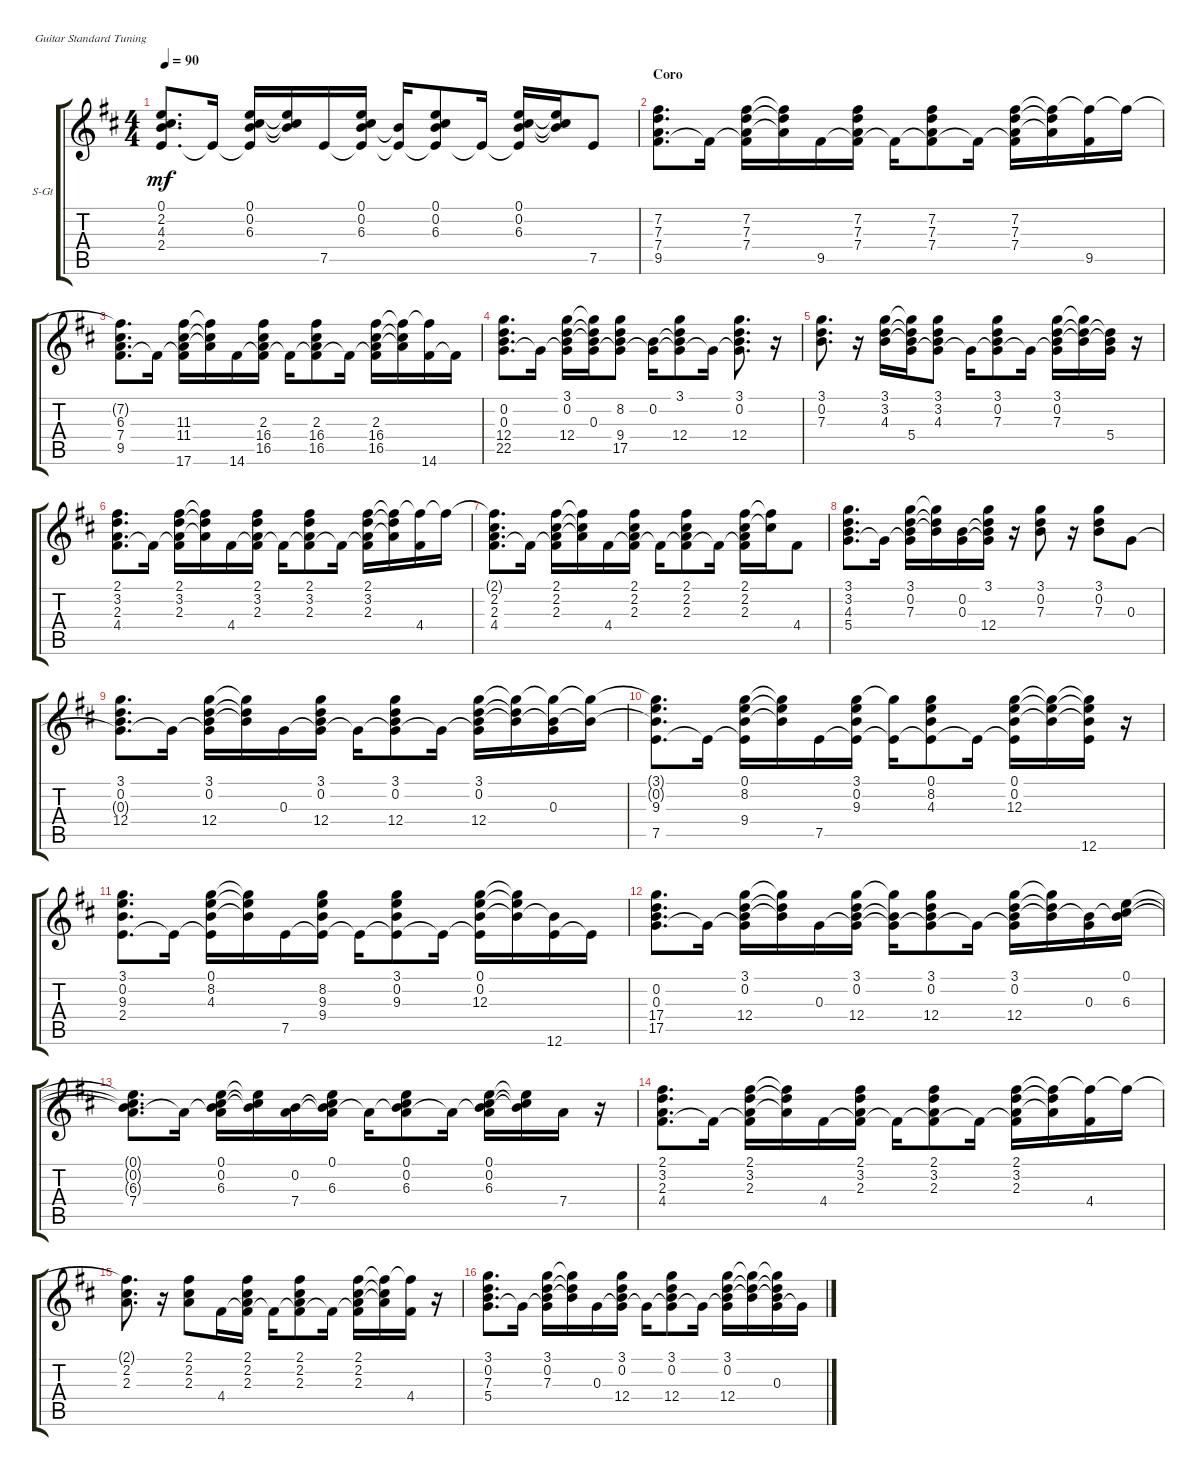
\defaultSystemsLayout 4
\bracketExtendMode groupsimilarinstruments
\firstSystemTrackNameOrientation horizontal
\otherSystemsTrackNameOrientation horizontal
\track ("Steel Guitar" "S-Gt") {multiBarRest instrument acousticguitarsteel}
\staff {score tabs}
\tuning (E4 B3 G3 D3 A2 E2)
\ts (4 4)
\tempo 90
\clef g2
\scale
0.333333
\ks d
(2.4 4.3 2.2 0.1).8{d dy mf} 2.4{t}.16 (2.4{t} 6.3 0.2 0.1).16 (6.3{t} 0.2{t} 0.1{t}).16 7.5.16 (7.5{t} 6.3 0.2 0.1).16 (7.5{t} 0.2{t}).16 (7.5{t} 6.3 0.2 0.1).8 7.5{t}.16 (7.5{t} 6.3 0.2 0.1).16 (6.3{t} 0.2{t} 0.1{t}).16 7.5.8 |
\section ("" "Coro")
\scale
0.333333 (9.5 7.4 7.3 7.2).8{d} 9.5{t}.16 (9.5{t} 7.4 7.3 7.2).16 (7.4{t} 7.3{t} 7.2{t}).16 9.5.16 (9.5{t} 7.4 7.3 7.2).16 9.5{t}.16 (9.5{t} 7.4 7.3 7.2).8 9.5{t}.16 (9.5{t} 7.4 7.3 7.2).16 (7.4{t} 7.3{t} 7.2{t}).16 (9.5 7.2{t}).16 7.2{t}.16 |
\scale
0.333333 (9.5 7.4 6.3 7.2{t}).8{d} 9.5{t}.16 (17.6 9.5{t} 11.4 11.3).16 (17.6{t} 11.4{t} 11.3{t}).16 14.6.16 (14.6{t} 16.5 16.4 2.3).16 14.6{t}.16 (14.6{t} 16.5 16.4 2.3).8 14.6{t}.16 (14.6{t} 16.5 16.4 2.3).16 (16.5{t} 16.4{t} 2.3{t}).16 (14.6 16.4{t}).16 14.6{t}.16 |
\scale
0.333333 (22.5 12.4 0.3 0.2).8{d} 0.3{t}.16 (12.4 0.3{t} 0.2 3.1).16 (12.4{t} 0.3 0.2{t} 3.1{t}).16 (17.5 9.4 0.3{t} 8.2).8 (0.3{t} 0.2).16 (12.4 0.3{t} 0.2{t} 3.1).8 0.3{t}.16 (12.4 0.3{t} 0.2 3.1).8{d} r.16 |
\scale
0.333333 (7.3 0.2 3.1).8{d} r.16 (4.3 3.2 3.1).16 (5.4 4.3{t} 3.2{t} 3.1{t}).16 (5.4{t} 4.3 3.2 3.1).8 5.4{t}.16 (5.4{t} 7.3 0.2 3.1).8 5.4{t}.16 (5.4{t} 7.3 0.2 3.1).16 (7.3{t} 0.2{t} 3.1{t}).16 (5.4 7.3{t} 0.2{t}).16 r.16 |
\scale
0.333333 (4.4 2.3 3.2 2.1).8{d} 4.4{t}.16 (4.4{t} 2.3 3.2 2.1).16 (2.3{t} 3.2{t} 2.1{t}).16 4.4.16 (4.4{t} 2.3 3.2 2.1).16 4.4{t}.16 (4.4{t} 2.3 3.2 2.1).8 4.4{t}.16 (4.4{t} 2.3 3.2 2.1).16 (2.3{t} 3.2{t} 2.1{t}).16 (4.4 2.1{t}).16 2.1{t}.16 |
\scale
0.333333 (4.4 2.3 2.2 2.1{t}).8{d} 4.4{t}.16 (4.4{t} 2.3 2.2 2.1).16 (2.3{t} 2.2{t} 2.1{t}).16 4.4.16 (4.4{t} 2.3 2.2 2.1).16 4.4{t}.16 (4.4{t} 2.3 2.2 2.1).8 4.4{t}.16 (4.4{t} 2.3 2.2 2.1).16 (2.2{t} 2.1{t}).16 4.4.8 |
\scale
0.333333 (5.4 4.3 3.2 3.1).8{d} 5.4{t}.16 (5.4{t} 7.3 0.2 3.1).16 (7.3{t} 0.2{t} 3.1{t}).16 (0.3 0.2).16 (12.4 0.3{t} 0.2{t} 3.1).16 r.16 (7.3 0.2 3.1).8 r.16 (7.3 0.2 3.1).8 0.3.8 |
\scale
0.333333 (12.4 0.3{t} 0.2 3.1).8{d} 0.3{t}.16 (12.4 0.3{t} 0.2 3.1).16 (12.4{t} 0.2{t} 3.1{t}).16 0.3.16 (12.4 0.3{t} 0.2 3.1).16 0.3{t}.16 (12.4 0.3{t} 0.2 3.1).8 0.3{t}.16 (12.4 0.3{t} 0.2 3.1).16 (12.4{t} 0.2{t} 3.1{t}).16 (0.3 0.2{t} 3.1{t}).16 (0.2{t} 3.1{t}).16 |
\scale
0.333333 (7.5 9.3 0.2{t} 3.1{t}).8{d} 7.5{t}.16 (7.5{t} 9.4 8.2 0.1).16 (9.4{t} 8.2{t} 0.1{t}).16 7.5.16 (7.5{t} 9.3 0.2 3.1).16 (7.5{t} 3.1{t}).16 (7.5{t} 4.3 8.2 0.1).8 7.5{t}.16 (7.5{t} 12.3 0.2 0.1).16 (12.3{t} 0.2{t} 0.1{t}).16 (12.6 12.3{t} 0.2{t} 0.1{t}).16 r.16 |
\scale
0.333333 (2.4 9.3 0.2 3.1).8{d} 2.4{t}.16 (2.4{t} 4.3 8.2 0.1).16 (4.3{t} 8.2{t} 0.1{t}).16 7.5.16 (7.5{t} 9.4 9.3 8.2).16 7.5{t}.16 (7.5{t} 9.3 0.2 3.1).8 7.5{t}.16 (7.5{t} 12.3 0.2 0.1).16 (12.3{t} 0.2{t} 0.1{t}).16 (12.6 0.2{t}).16 12.6{t}.16 |
\scale
0.333333 (17.5 17.4 0.3 0.2).8{d} 0.3{t}.16 (12.4 0.3{t} 0.2 3.1).16 (12.4{t} 0.2{t} 3.1{t}).16 0.3.16 (12.4 0.3{t} 0.2 3.1).16 (0.3{t} 0.2{t} 3.1{t}).16 (12.4 0.3{t} 0.2 3.1).8 0.3{t}.16 (12.4 0.3{t} 0.2 3.1).16 (12.4{t} 0.2{t} 3.1{t}).16 (0.3 0.2{t}).16 (6.3 0.2{t} 0.1).16 |
\scale
0.333333 (7.4 6.3{t} 0.2{t} 0.1{t}).8{d} 7.4{t}.16 (7.4{t} 6.3 0.2 0.1).16 (6.3{t} 0.2{t} 0.1{t}).16 (7.4 0.2).16 (7.4{t} 6.3 0.2{t} 0.1).16 7.4{t}.16 (7.4{t} 6.3 0.2 0.1).8 7.4{t}.16 (7.4{t} 6.3 0.2 0.1).16 (6.3{t} 0.2{t} 0.1{t}).16 7.4.16 r.16 |
\scale
0.333333 (4.4 2.3 3.2 2.1).8{d} 4.4{t}.16 (4.4{t} 2.3 3.2 2.1).16 (2.3{t} 3.2{t} 2.1{t}).16 4.4.16 (4.4{t} 2.3 3.2 2.1).16 4.4{t}.16 (4.4{t} 2.3 3.2 2.1).8 4.4{t}.16 (4.4{t} 2.3 3.2 2.1).16 (2.3{t} 3.2{t} 2.1{t}).16 (4.4 2.1{t}).16 2.1{t}.16 |
\scale
0.333333 (2.3 2.2 2.1{t}).8{d} r.16 (2.3 2.2 2.1).8 4.4.16 (4.4{t} 2.3 2.2 2.1).16 4.4{t}.16 (4.4{t} 2.3 2.2 2.1).8 4.4{t}.16 (4.4{t} 2.3 2.2 2.1).16 (2.3{t} 2.2{t} 2.1{t}).16 (4.4 2.1{t}).16 r.16 |
\scale
0.333333 (5.4 7.3 0.2 3.1).8{d} 5.4{t}.16 (5.4{t} 7.3 0.2 3.1).16 (7.3{t} 0.2{t} 3.1{t}).16 0.3.16 (12.4 0.3{t} 0.2 3.1).16 0.3{t}.16 (12.4 0.3{t} 0.2 3.1).8 0.3{t}.16 (12.4 0.3{t} 0.2 3.1).16 (12.4{t} 0.2{t} 3.1{t}).16 (12.4{t} 0.3 0.2{t} 3.1{t}).16 0.3{t}.16
